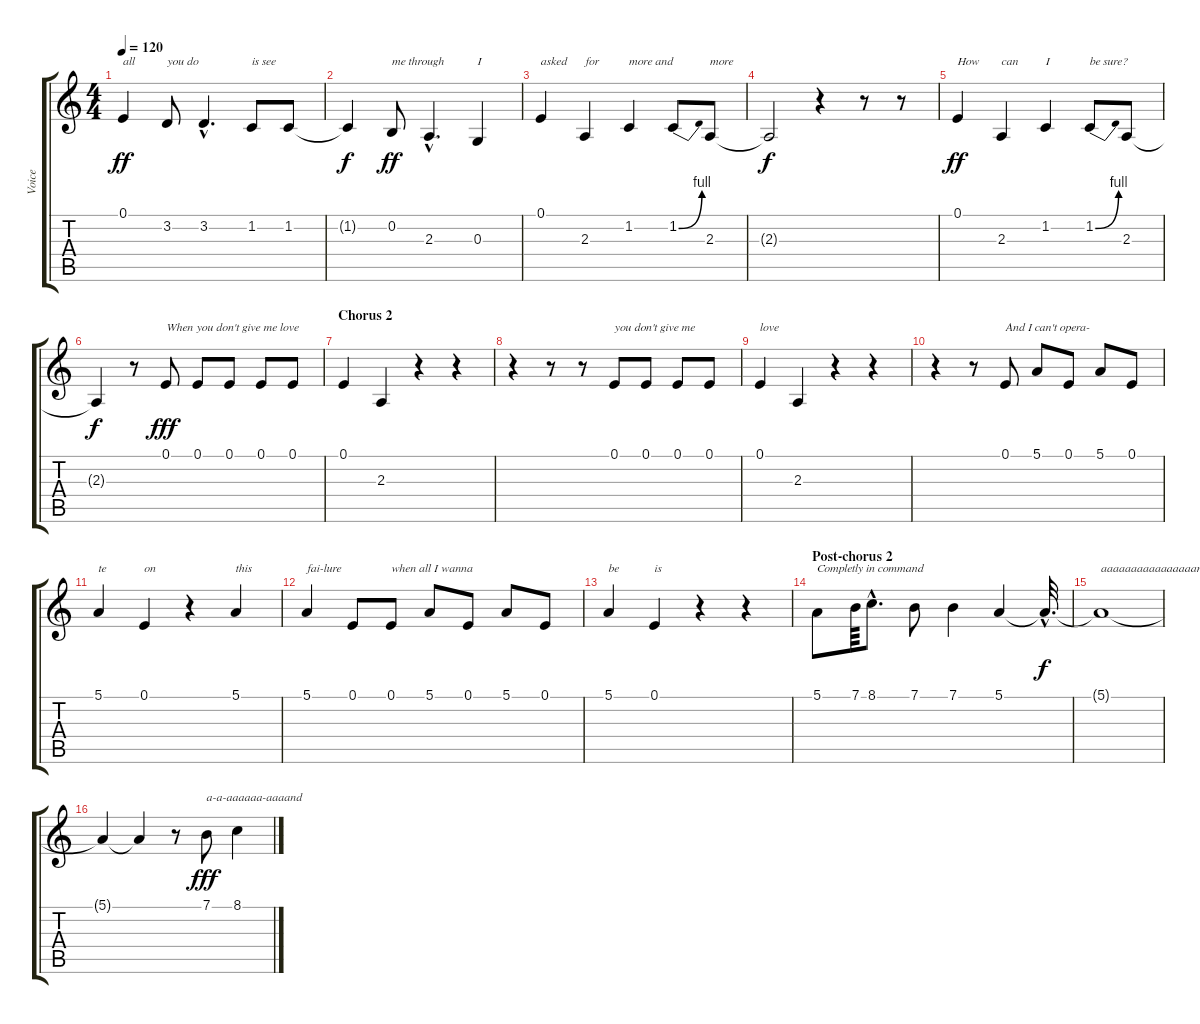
\track ("Voice" "Voice") {instrument voiceoohs}
\staff {score tabs}
\tuning (E4 B3 G3 D3 A2 E2) {hide}
\ts (4 4)
\tempo 120
\clef g2
\ks c
0.1.4{txt "all" dy ff} 3.2.8{txt "you do"} 3.2{hac}.4{d} 1.2.8{txt "is see"} 1.2.8 |
1.2{t}.4{dy f} 0.2.8{txt "me through" dy ff} 2.3{hac}.4{d} 0.3.4{txt "I"} |
0.1.4{txt "asked"} 2.3.4{txt "for"} 1.2.4{txt "more and"} 1.2{be (bend 0 0 60 4)}.8 2.3.8{txt "more"} |
2.3{t}.2{dy f} r.4 r.8 r.8 |
0.1.4{txt "How" dy ff} 2.3.4{txt "can"} 1.2.4{txt "I"} 1.2{be (bend 0 0 60 4)}.8{txt "be sure?"} 2.3.8 |
2.3{t}.4{dy f} r.8 0.1.8{txt "When you don't give me love" dy fff} 0.1.8 0.1.8 0.1.8 0.1.8 |
\section ("" "Chorus 2")
0.1.4 2.3.4 r.4 r.4 |
r.4 r.8 r.8 0.1.8{txt "you don't give me "} 0.1.8 0.1.8 0.1.8 |
0.1.4{txt "love"} 2.3.4 r.4 r.4 |
r.4 r.8 0.1.8{txt "And I can't opera-"} 5.1.8 0.1.8 5.1.8 0.1.8 |
5.1.4{txt "te"} 0.1.4{txt "on"} r.4 5.1.4{txt "this"} |
5.1.4{txt "fai-lure"} 0.1.8 0.1.8{txt "when all I wanna"} 5.1.8 0.1.8 5.1.8 0.1.8 |
5.1.4{txt "be "} 0.1.4{txt "is"} r.4 r.4 |
\section ("" "Post-chorus 2")
5.1.8{txt "Completly in command"} 7.1.64 8.1{hac}.8{d} 7.1.8 7.1.4 5.1.4 5.1{hac t}.32{d dy f} |
5.1{t}.1{txt "aaaaaaaaaaaaaaaand"} |
5.1{t}.4 5.1{t}.4 r.8 7.1.8{txt "a-a-aaaaaa-aaaand" dy fff} 8.1.4
